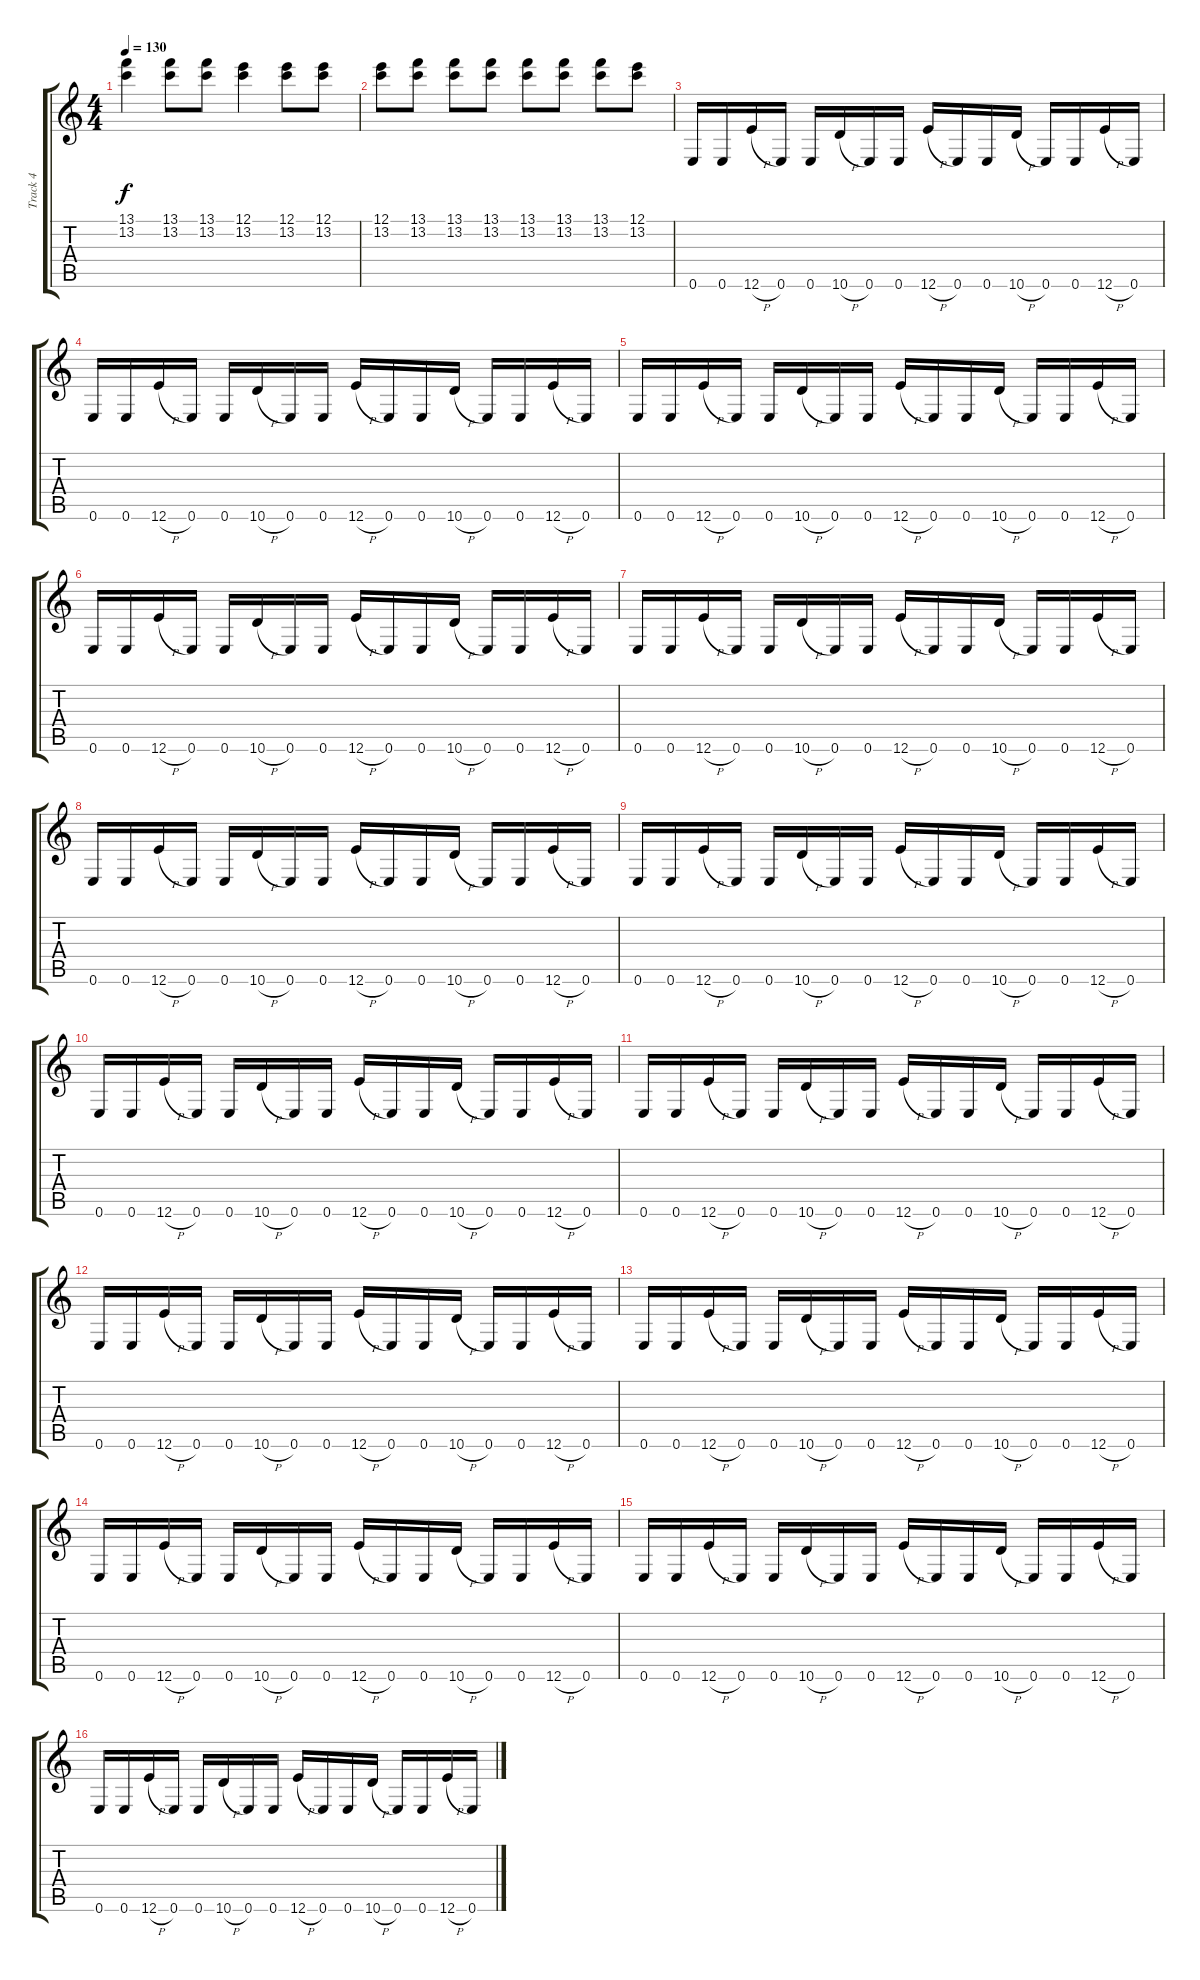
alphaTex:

\track ("Track 4" "Track 4") {instrument distortionguitar}
\staff {score tabs}
\tuning (E4 B3 G3 D3 A2 E2) {hide}
\ts (4 4)
\tempo 130
\clef g2
\ks c
(13.1 13.2).4{dy f} (13.1 13.2).8 (13.1 13.2).8 (12.1 13.2).4 (12.1 13.2).8 (12.1 13.2).8 |
(12.1 13.2).8 (13.1 13.2).8 (13.1 13.2).8 (13.1 13.2).8 (13.1 13.2).8 (13.1 13.2).8 (13.1 13.2).8 (12.1 13.2).8 |
0.6.16{balance 1} 0.6.16 12.6{h}.16 0.6.16 0.6.16 10.6{h}.16 0.6.16 0.6.16 12.6{h}.16 0.6.16 0.6.16 10.6{h}.16 0.6.16 0.6.16 12.6{h}.16 0.6.16 |
0.6.16{volume 11 balance 15} 0.6.16 12.6{h}.16 0.6.16 0.6.16 10.6{h}.16 0.6.16 0.6.16 12.6{h}.16 0.6.16 0.6.16 10.6{h}.16 0.6.16 0.6.16 12.6{h}.16 0.6.16 |
0.6.16{balance 1} 0.6.16 12.6{h}.16 0.6.16 0.6.16 10.6{h}.16 0.6.16 0.6.16 12.6{h}.16 0.6.16 0.6.16 10.6{h}.16 0.6.16 0.6.16 12.6{h}.16 0.6.16 |
0.6.16{balance 1} 0.6.16 12.6{h}.16 0.6.16 0.6.16 10.6{h}.16 0.6.16 0.6.16 12.6{h}.16 0.6.16 0.6.16 10.6{h}.16 0.6.16 0.6.16 12.6{h}.16 0.6.16 |
0.6.16{balance 1} 0.6.16 12.6{h}.16 0.6.16 0.6.16 10.6{h}.16 0.6.16 0.6.16 12.6{h}.16 0.6.16 0.6.16 10.6{h}.16 0.6.16 0.6.16 12.6{h}.16 0.6.16 |
0.6.16{balance 1} 0.6.16 12.6{h}.16 0.6.16 0.6.16 10.6{h}.16 0.6.16 0.6.16 12.6{h}.16 0.6.16 0.6.16 10.6{h}.16 0.6.16 0.6.16 12.6{h}.16 0.6.16 |
0.6.16{balance 1} 0.6.16 12.6{h}.16 0.6.16 0.6.16 10.6{h}.16 0.6.16 0.6.16 12.6{h}.16 0.6.16 0.6.16 10.6{h}.16 0.6.16 0.6.16 12.6{h}.16 0.6.16 |
0.6.16{balance 1} 0.6.16 12.6{h}.16 0.6.16 0.6.16 10.6{h}.16 0.6.16 0.6.16 12.6{h}.16 0.6.16 0.6.16 10.6{h}.16 0.6.16 0.6.16 12.6{h}.16 0.6.16 |
0.6.16{balance 1} 0.6.16 12.6{h}.16 0.6.16 0.6.16 10.6{h}.16 0.6.16 0.6.16 12.6{h}.16 0.6.16 0.6.16 10.6{h}.16 0.6.16 0.6.16 12.6{h}.16 0.6.16 |
0.6.16{balance 1} 0.6.16 12.6{h}.16 0.6.16 0.6.16 10.6{h}.16 0.6.16 0.6.16 12.6{h}.16 0.6.16 0.6.16 10.6{h}.16 0.6.16 0.6.16 12.6{h}.16 0.6.16 |
0.6.16{balance 1} 0.6.16 12.6{h}.16 0.6.16 0.6.16 10.6{h}.16 0.6.16 0.6.16 12.6{h}.16 0.6.16 0.6.16 10.6{h}.16 0.6.16 0.6.16 12.6{h}.16 0.6.16 |
0.6.16{balance 1} 0.6.16 12.6{h}.16 0.6.16 0.6.16 10.6{h}.16 0.6.16 0.6.16 12.6{h}.16 0.6.16 0.6.16 10.6{h}.16 0.6.16 0.6.16 12.6{h}.16 0.6.16 |
0.6.16{balance 1} 0.6.16 12.6{h}.16 0.6.16 0.6.16 10.6{h}.16 0.6.16 0.6.16 12.6{h}.16 0.6.16 0.6.16 10.6{h}.16 0.6.16 0.6.16 12.6{h}.16 0.6.16 |
0.6.16{balance 1} 0.6.16 12.6{h}.16 0.6.16 0.6.16 10.6{h}.16 0.6.16 0.6.16 12.6{h}.16 0.6.16 0.6.16 10.6{h}.16 0.6.16 0.6.16 12.6{h}.16 0.6.16
